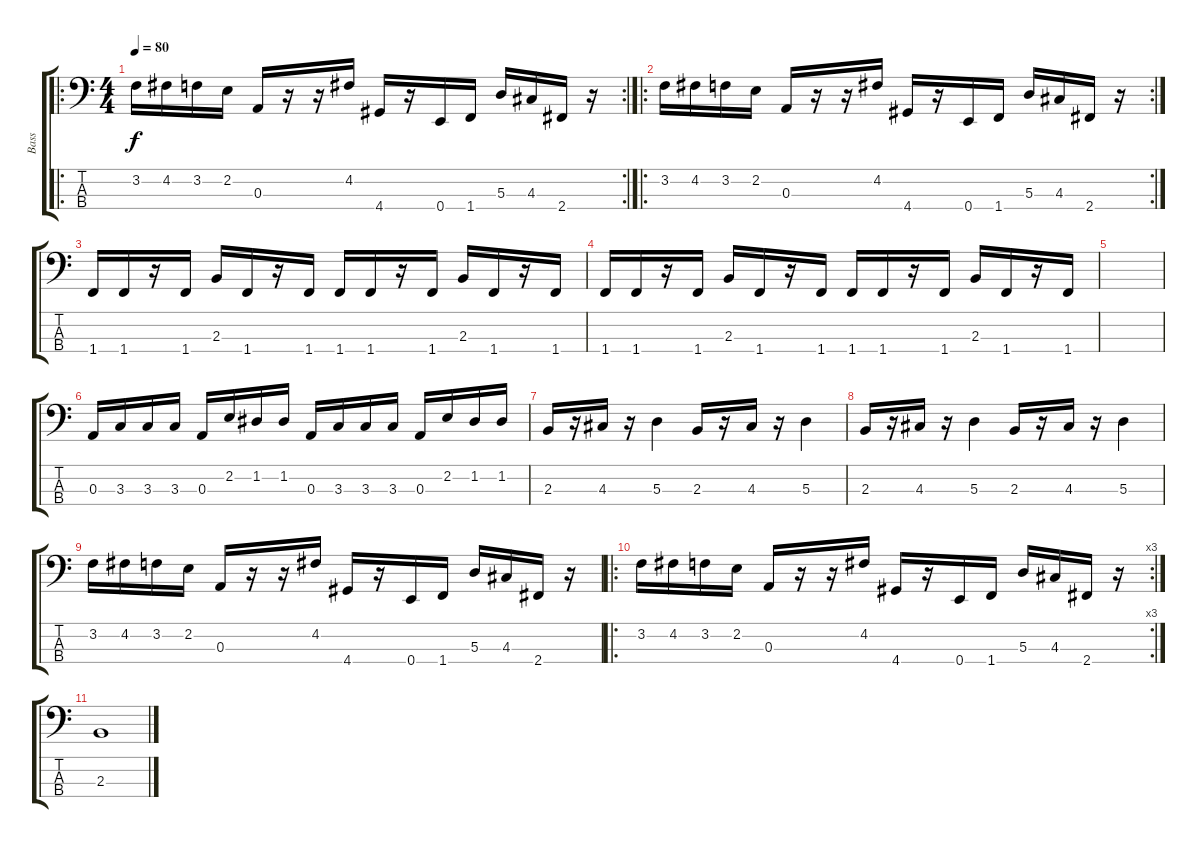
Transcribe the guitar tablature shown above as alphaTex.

\track ("Bass" "Bass") {instrument electricbassfinger}
\staff {score tabs}
\tuning (G2 D2 A1 E1) {hide}
\ro
\rc 2
\ts (4 4)
\tempo 80
\clef f4
\ks c
3.2.16{dy f} 4.2.16 3.2.16 2.2.16 0.3.16 r.16 r.16 4.2.16 4.4.16 r.16 0.4.16 1.4.16 5.3.16 4.3.16 2.4.16 r.16 |
\ro
\rc 2
3.2.16 4.2.16 3.2.16 2.2.16 0.3.16 r.16 r.16 4.2.16 4.4.16 r.16 0.4.16 1.4.16 5.3.16 4.3.16 2.4.16 r.16 |
1.4.16 1.4.16 r.16 1.4.16 2.3.16 1.4.16 r.16 1.4.16 1.4.16 1.4.16 r.16 1.4.16 2.3.16 1.4.16 r.16 1.4.16 |
1.4.16 1.4.16 r.16 1.4.16 2.3.16 1.4.16 r.16 1.4.16 1.4.16 1.4.16 r.16 1.4.16 2.3.16 1.4.16 r.16 1.4.16 |
|
0.3.16 3.3.16 3.3.16 3.3.16 0.3.16 2.2.16 1.2.16 1.2.16 0.3.16 3.3.16 3.3.16 3.3.16 0.3.16 2.2.16 1.2.16 1.2.16 |
2.3.16 r.16 4.3.16 r.16 5.3.4 2.3.16 r.16 4.3.16 r.16 5.3.4 |
2.3.16 r.16 4.3.16 r.16 5.3.4 2.3.16 r.16 4.3.16 r.16 5.3.4 |
3.2.16 4.2.16 3.2.16 2.2.16 0.3.16 r.16 r.16 4.2.16 4.4.16 r.16 0.4.16 1.4.16 5.3.16 4.3.16 2.4.16 r.16 |
\ro
\rc 3
3.2.16 4.2.16 3.2.16 2.2.16 0.3.16 r.16 r.16 4.2.16 4.4.16 r.16 0.4.16 1.4.16 5.3.16 4.3.16 2.4.16 r.16 |
2.3.1
